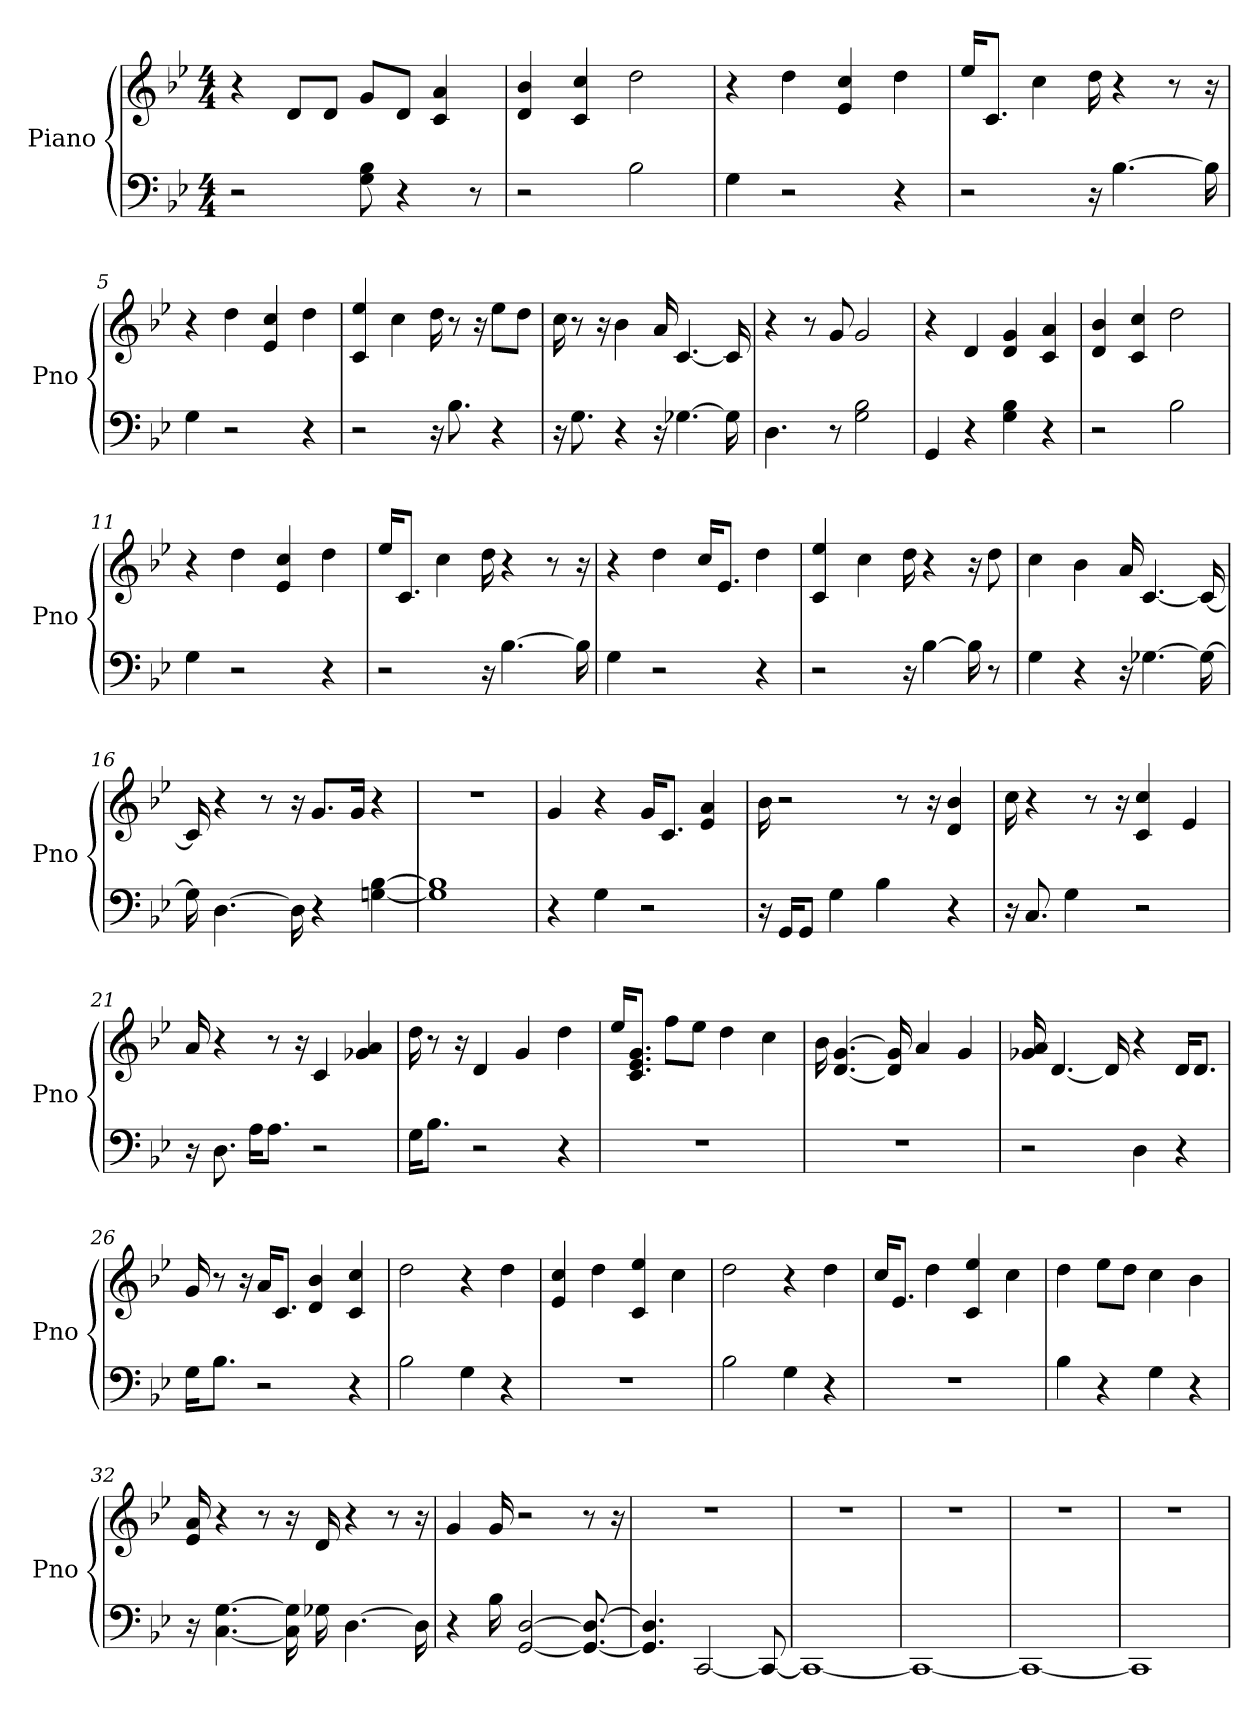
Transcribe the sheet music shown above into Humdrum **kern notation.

**kern	**kern
*part1	*part1
*staff2	*staff1
*I"Piano	*
*I'Pno	*
*clefF4	*clefG2
*k[b-e-]	*k[b-e-]
*B-:	*B-:
*M4/4	*M4/4
*MM146	*MM146
=1	=1
2r	4r
.	8d/L
.	8d/J
8G 8B-	8g/L
4r	8d/J
.	4a 4c
8r	.
=2	=2
2r	4b- 4d
.	4cc 4c
2B-	2dd
=3	=3
4G	4r
2r	4dd
.	4cc 4e-
4r	4dd
=4	=4
2r	16ee-/KL
.	8.c/J
.	4cc
16r	16dd
[4.B-	4r
.	8r
16B-]	16r
=5	=5
4G	4r
2r	4dd
.	4cc 4e-
4r	4dd
=6	=6
2r	4ee- 4c
.	4cc
16r	16dd
8.B-	8r
.	16r
4r	8ee-\L
.	8dd\J
=7	=7
16r	16cc
8.G	8r
.	16r
4r	4b-
16r	16a
[4.G-	[4.c
16G-]	16c]
=8	=8
4.D	4r
.	8r
8r	8g
2G 2B-	2g
=9	=9
4GG	4r
4r	4d
4B- 4G	4d 4g
4r	4a 4c
=10	=10
2r	4b- 4d
.	4cc 4c
2B-	2dd
=11	=11
4G	4r
2r	4dd
.	4cc 4e-
4r	4dd
=12	=12
2r	16ee-/KL
.	8.c/J
.	4cc
16r	16dd
[4.B-	4r
.	8r
16B-]	16r
=13	=13
4G	4r
2r	4dd
.	16cc/KL
.	8.e-/J
4r	4dd
=14	=14
2r	4ee- 4c
.	4cc
16r	16dd
[4B-	4r
16B-]	16r
8r	8dd
=15	=15
4G	4cc
4r	4b-
16r	16a
[4.G-	[4.c
16G-_	16c_
=16	=16
16G-]	16c]
[4.D	4r
.	8r
16D]	16r
4r	8.g/L
.	16g/Jk
[4G [4B-	4r
=17	=17
1G] 1B-]	1r
=18	=18
4r	4g
4G	4r
2r	16g/KL
.	8.c/J
.	4a 4e-
=19	=19
16r	16b-
16GG/KL	2r
8GG/J	.
4G	.
4B-	.
.	8r
.	16r
4r	4d 4b-
=20	=20
16r	16cc
8.C	4r
4G	.
.	8r
.	16r
2r	4cc 4c
.	4e-
=21	=21
16r	16a
8.D	4r
16A\KL	.
8.A\J	8r
.	16r
2r	4c
.	4g- 4a
=22	=22
16G\KL	16dd
8.B-\J	8r
.	16r
2r	4d
.	4g
4r	4dd
=23	=23
1r	16ee-/KL
.	8.e-/ 8.g/ 8.c/J
.	8ff\L
.	8ee-\J
.	4dd
.	4cc
=24	=24
1r	16b-
.	[4.d [4.g
.	16d] 16g]
.	4a
.	4g
=25	=25
2r	16a 16g-
.	[4.d
.	16d]
4D	4r
4r	16d/KL
.	8.d/J
=26	=26
16G\KL	16g
8.B-\J	8r
.	16r
2r	16a/KL
.	8.c/J
.	4b- 4d
4r	4cc 4c
=27	=27
2B-	2dd
4G	4r
4r	4dd
=28	=28
1r	4e- 4cc
.	4dd
.	4ee- 4c
.	4cc
=29	=29
2B-	2dd
4G	4r
4r	4dd
=30	=30
1r	16cc/KL
.	8.e-/J
.	4dd
.	4c 4ee-
.	4cc
=31	=31
4B-	4dd
4r	8ee-\L
.	8dd\J
4G	4cc
4r	4b-
=32	=32
16r	16a 16e-
[4.C [4.G	4r
.	8r
16C] 16G]	16r
16G-	16d
[4.D	4r
.	8r
16D]	16r
=33	=33
4r	4g
16B-	16g
[2GG [2D	2r
8.GG_ 8.D_	8r
.	16r
=34	=34
4.GG] 4.D]	1r
[2CC	.
8CC_	.
=35	=35
1CC_	1r
=36	=36
1CC_	1r
=37	=37
1CC_	1r
=38	=38
1CC]	1r
=	=
*-	*-
